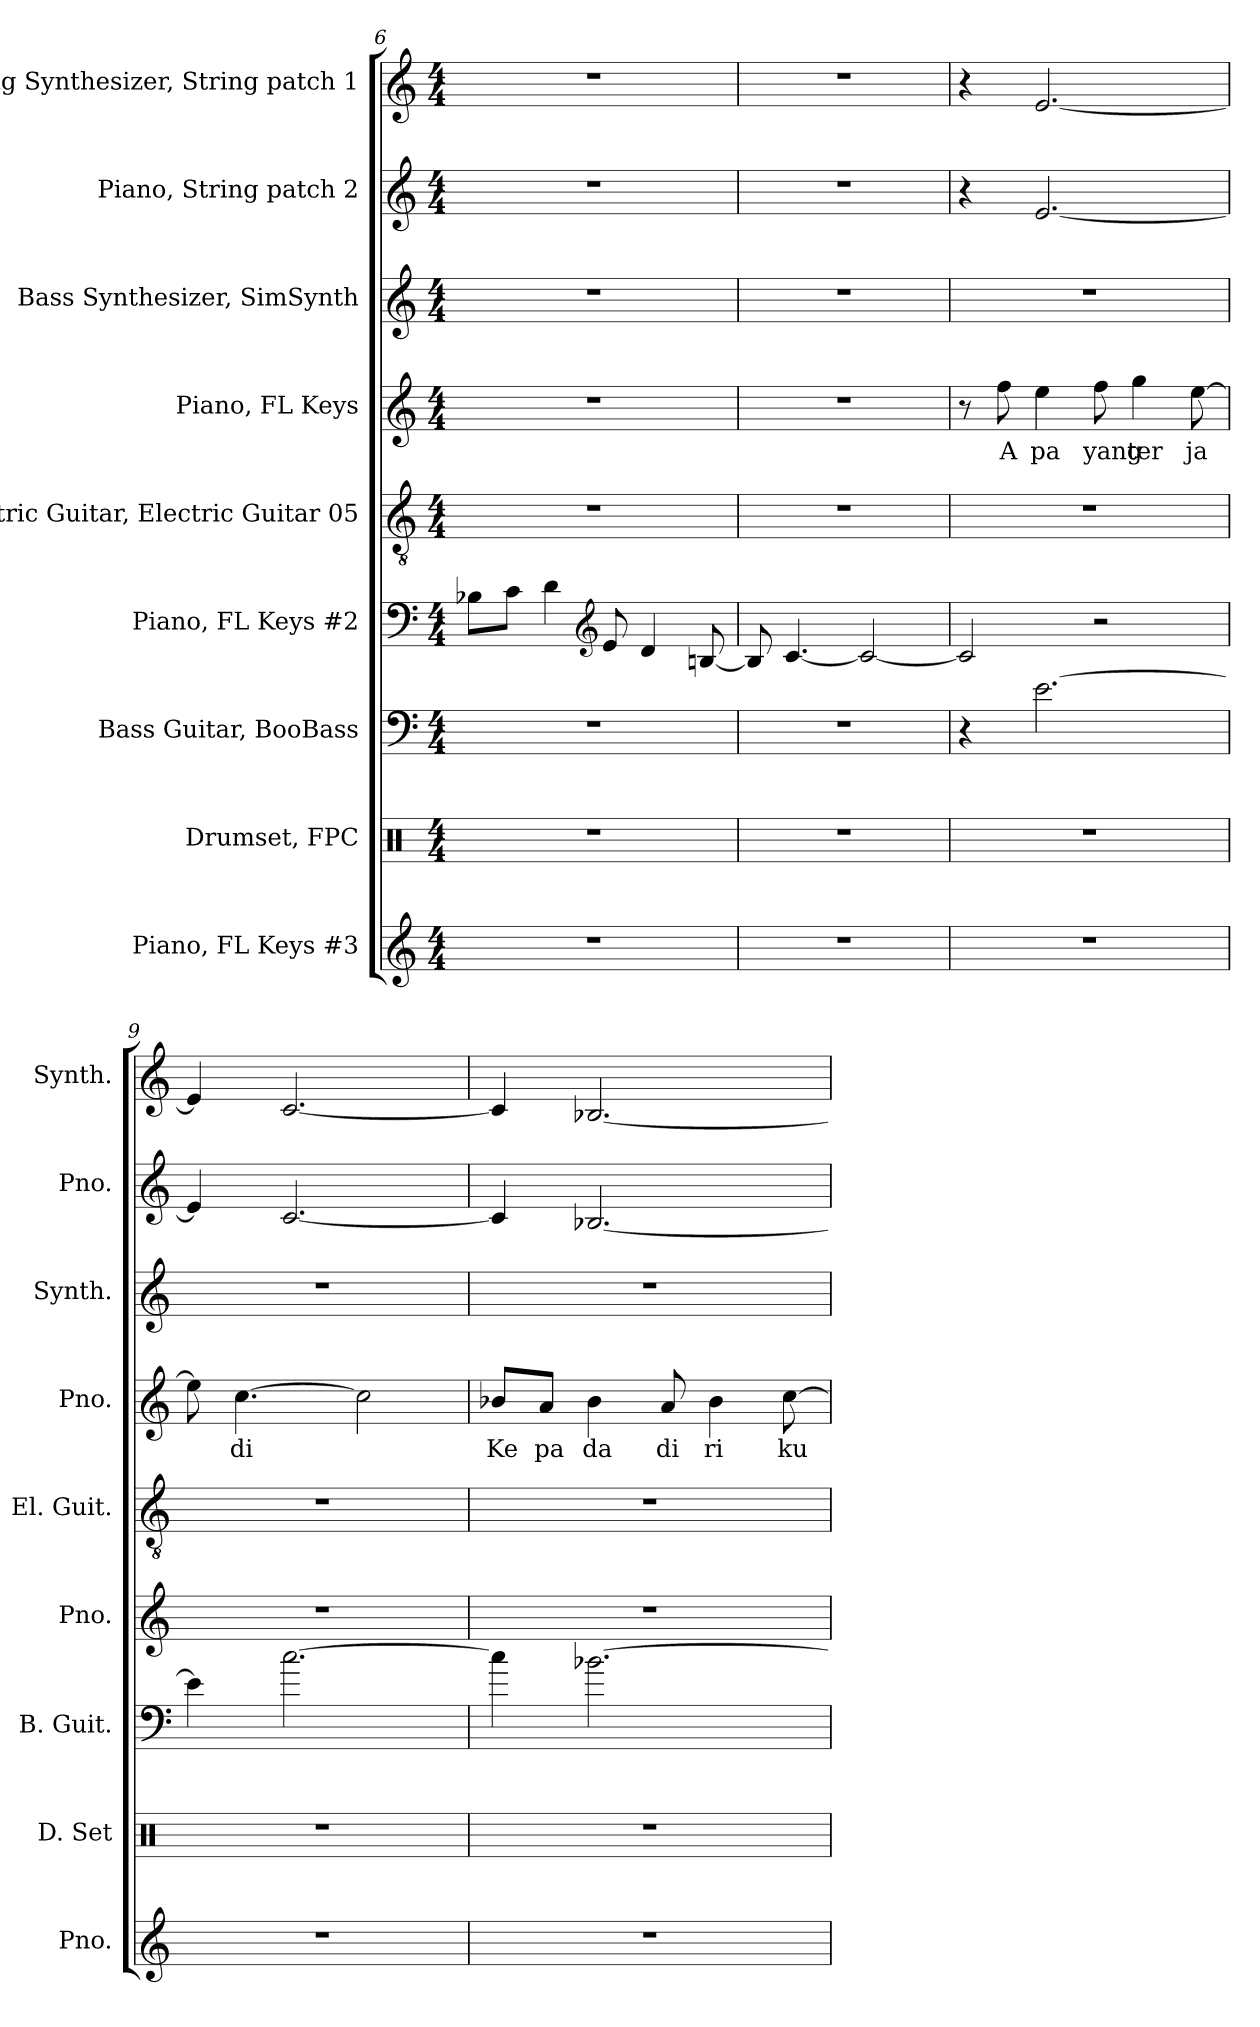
**kern	**kern	**kern	**kern	**kern	**kern	**text	**kern	**kern	**kern
*part9	*part8	*part7	*part6	*part5	*part4	*part4	*part3	*part2	*part1
*staff9	*staff8	*staff7	*staff6	*staff5	*staff4	*staff4	*staff3	*staff2	*staff1
*I"Piano, FL Keys #3	*I"Drumset, FPC	*I"Bass Guitar, BooBass	*I"Piano, FL Keys #2	*I"Electric Guitar, Electric Guitar 05	*I"Piano, FL Keys	*	*I"Bass Synthesizer, SimSynth	*I"Piano, String patch 2	*I"String Synthesizer, String patch 1
*I'Pno.	*I'D. Set	*I'B. Guit.	*I'Pno.	*I'El. Guit.	*I'Pno.	*	*I'Synth.	*I'Pno.	*I'Synth.
*clefG2	*clefX	*clefF4	*clefF4	*clefGv2	*clefG2	*	*clefG2	*clefG2	*clefG2
*	*	*ITrd7c12	*	*	*	*	*	*	*
*k[]	*k[]	*k[]	*k[]	*k[]	*k[]	*	*k[]	*k[]	*k[]
*M4/4	*M4/4	*M4/4	*M4/4	*M4/4	*M4/4	*	*M4/4	*M4/4	*M4/4
=6	=6	=6	=6	=6	=6	=6	=6	=6	=6
1r	1r	1r	8B-X\L	1r	1r	.	1r	1r	1r
.	.	.	8c\J	.	.	.	.	.	.
.	.	.	4d\	.	.	.	.	.	.
*	*	*	*clefG2	*	*	*	*	*	*
.	.	.	8e/	.	.	.	.	.	.
.	.	.	4d/	.	.	.	.	.	.
.	.	.	[8Bn/	.	.	.	.	.	.
=7	=7	=7	=7	=7	=7	=7	=7	=7	=7
1r	1r	1r	8B/]	1r	1r	.	1r	1r	1r
.	.	.	[4.c/	.	.	.	.	.	.
.	.	.	2c/_	.	.	.	.	.	.
=8	=8	=8	=8	=8	=8	=8	=8	=8	=8
1r	1r	4r	2c/]	1r	8r	.	1r	4r	4r
!	!	!	!	!	!	!LO:LY:b	!	!	!
.	.	.	.	.	8ff\	A	.	.	.
!	!	!	!	!	!	!LO:LY:b	!	!	!
.	.	[2.E\	.	.	4ee\	pa	.	[2.e/	[2.e/
!	!	!	!	!	!	!LO:LY:b	!	!	!
.	.	.	2r	.	8ff\	yang	.	.	.
!	!	!	!	!	!	!LO:LY:b	!	!	!
.	.	.	.	.	4gg\	ter	.	.	.
!	!	!	!	!	!	!LO:LY:b	!	!	!
.	.	.	.	.	[8ee\	ja	.	.	.
=9	=9	=9	=9	=9	=9	=9	=9	=9	=9
1r	1r	4E\]	1r	1r	8ee\]	.	1r	4e/]	4e/]
!	!	!	!	!	!	!LO:LY:b	!	!	!
.	.	.	.	.	[4.cc\	di	.	.	.
.	.	[2.c\	.	.	.	.	.	[2.c/	[2.c/
.	.	.	.	.	2cc\]	.	.	.	.
!!LO:PB:g=z
=10	=10	=10	=10	=10	=10	=10	=10	=10	=10
!	!	!	!	!	!	!LO:LY:b	!	!	!
1r	1r	4c\]	1r	1r	8b-X/L	Ke	1r	4c/]	4c/]
!	!	!	!	!	!	!LO:LY:b	!	!	!
.	.	.	.	.	8a/J	pa	.	.	.
!	!	!	!	!	!	!LO:LY:b	!	!	!
.	.	[2.B-X\	.	.	4b-\	da	.	[2.B-X/	[2.B-X/
!	!	!	!	!	!	!LO:LY:b	!	!	!
.	.	.	.	.	8a/	di	.	.	.
!	!	!	!	!	!	!LO:LY:b	!	!	!
.	.	.	.	.	4b-\	ri	.	.	.
!	!	!	!	!	!	!LO:LY:b	!	!	!
.	.	.	.	.	[8cc\	ku	.	.	.
=	=	=	=	=	=	=	=	=	=
*-	*-	*-	*-	*-	*-	*-	*-	*-	*-
